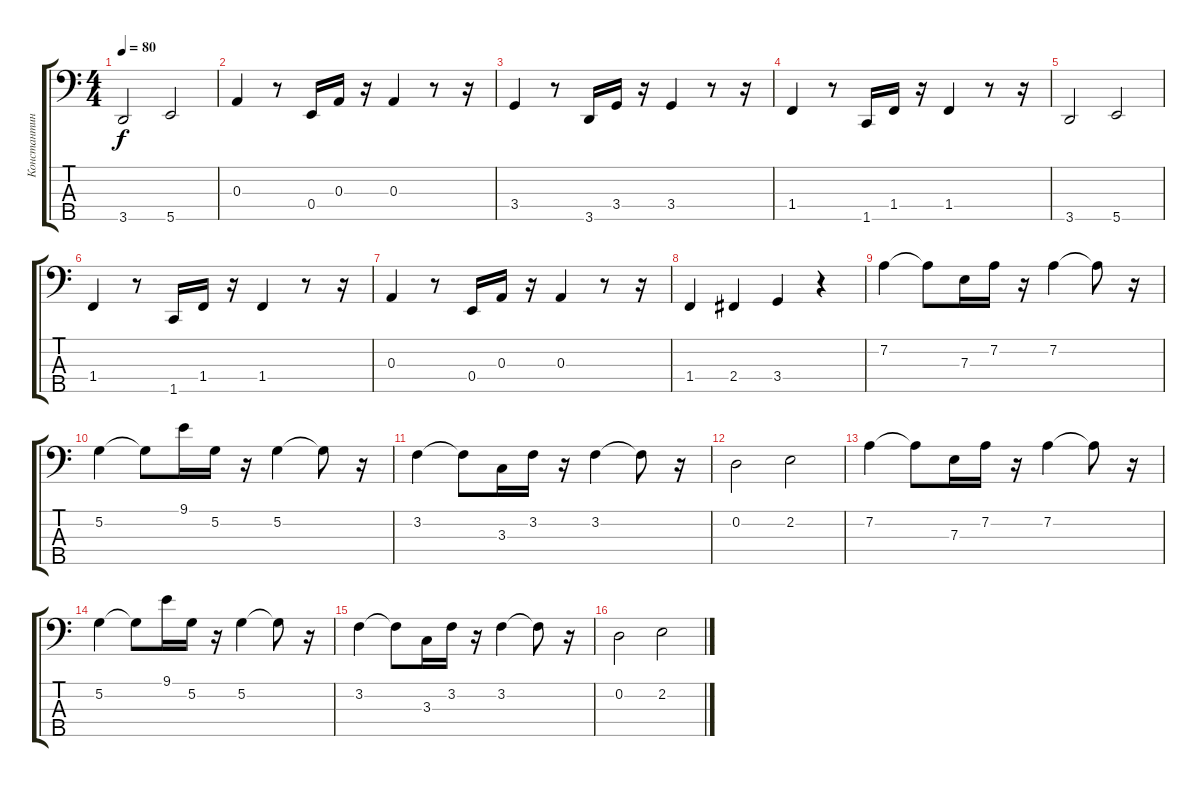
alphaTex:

\track ("Константин Бекрев" "Константин") {instrument electricbassfinger}
\staff {score tabs}
\tuning (G2 D2 A1 E1 B0) {hide}
\ts (4 4)
\tempo 80
\clef f4
\ks c
3.5.2{dy f} 5.5.2 |
0.3.4 r.8 0.4.16 0.3.16 r.16 0.3.4 r.8 r.16 |
3.4.4 r.8 3.5.16 3.4.16 r.16 3.4.4 r.8 r.16 |
1.4.4 r.8 1.5.16 1.4.16 r.16 1.4.4 r.8 r.16 |
3.5.2 5.5.2 |
1.4.4 r.8 1.5.16 1.4.16 r.16 1.4.4 r.8 r.16 |
0.3.4 r.8 0.4.16 0.3.16 r.16 0.3.4 r.8 r.16 |
1.4.4 2.4.4 3.4.4 r.4 |
7.2.4 7.2{t}.8 7.3.16 7.2.16 r.16 7.2.4 7.2{t}.8 r.16 |
5.2.4 5.2{t}.8 9.1.16 5.2.16 r.16 5.2.4 5.2{t}.8 r.16 |
3.2.4 3.2{t}.8 3.3.16 3.2.16 r.16 3.2.4 3.2{t}.8 r.16 |
0.2.2 2.2.2 |
7.2.4 7.2{t}.8 7.3.16 7.2.16 r.16 7.2.4 7.2{t}.8 r.16 |
5.2.4 5.2{t}.8 9.1.16 5.2.16 r.16 5.2.4 5.2{t}.8 r.16 |
3.2.4 3.2{t}.8 3.3.16 3.2.16 r.16 3.2.4 3.2{t}.8 r.16 |
0.2.2 2.2.2
